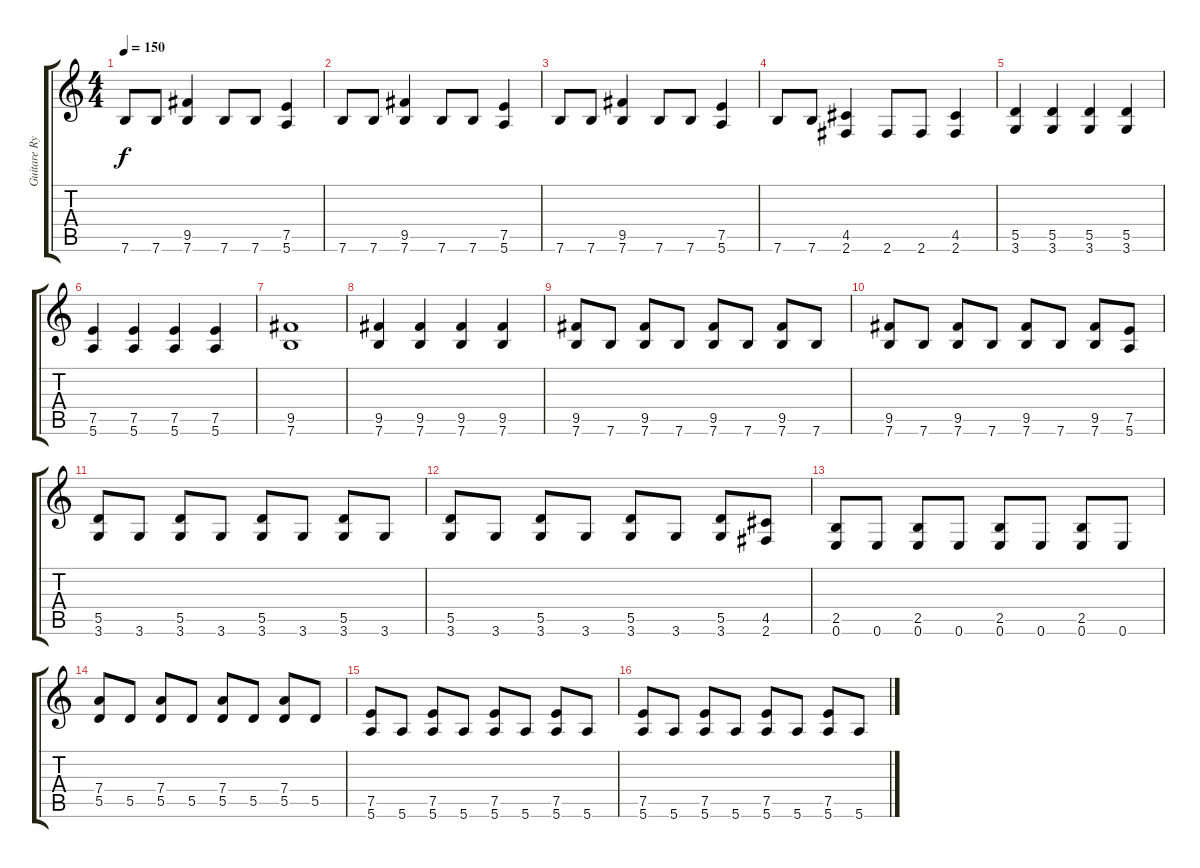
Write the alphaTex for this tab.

\track ("Guitare Rythmique" "Guitare Ry") {instrument distortionguitar}
\staff {score tabs}
\tuning (E4 B3 G3 D3 A2 E2) {hide}
\ts (4 4)
\tempo 150
\clef g2
\ks c
7.6.8{dy f} 7.6.8 (9.5 7.6).4 7.6.8 7.6.8 (7.5 5.6).4 |
7.6.8 7.6.8 (9.5 7.6).4 7.6.8 7.6.8 (7.5 5.6).4 |
7.6.8 7.6.8 (9.5 7.6).4 7.6.8 7.6.8 (7.5 5.6).4 |
7.6.8 7.6.8 (4.5 2.6).4 2.6.8 2.6.8 (4.5 2.6).4 |
(5.5 3.6).4 (5.5 3.6).4 (5.5 3.6).4 (5.5 3.6).4 |
(7.5 5.6).4 (7.5 5.6).4 (7.5 5.6).4 (7.5 5.6).4 |
(9.5 7.6).1 |
(9.5 7.6).4 (9.5 7.6).4 (9.5 7.6).4 (9.5 7.6).4 |
(9.5 7.6).8 7.6.8 (9.5 7.6).8 7.6.8 (9.5 7.6).8 7.6.8 (9.5 7.6).8 7.6.8 |
(9.5 7.6).8 7.6.8 (9.5 7.6).8 7.6.8 (9.5 7.6).8 7.6.8 (9.5 7.6).8 (7.5 5.6).8 |
(5.5 3.6).8 3.6.8 (5.5 3.6).8 3.6.8 (5.5 3.6).8 3.6.8 (5.5 3.6).8 3.6.8 |
(5.5 3.6).8 3.6.8 (5.5 3.6).8 3.6.8 (5.5 3.6).8 3.6.8 (5.5 3.6).8 (4.5 2.6).8 |
(2.5 0.6).8 0.6.8 (2.5 0.6).8 0.6.8 (2.5 0.6).8 0.6.8 (2.5 0.6).8 0.6.8 |
(7.4 5.5).8 5.5.8 (7.4 5.5).8 5.5.8 (7.4 5.5).8 5.5.8 (7.4 5.5).8 5.5.8 |
(7.5 5.6).8 5.6.8 (7.5 5.6).8 5.6.8 (7.5 5.6).8 5.6.8 (7.5 5.6).8 5.6.8 |
(7.5 5.6).8 5.6.8 (7.5 5.6).8 5.6.8 (7.5 5.6).8 5.6.8 (7.5 5.6).8 5.6.8
